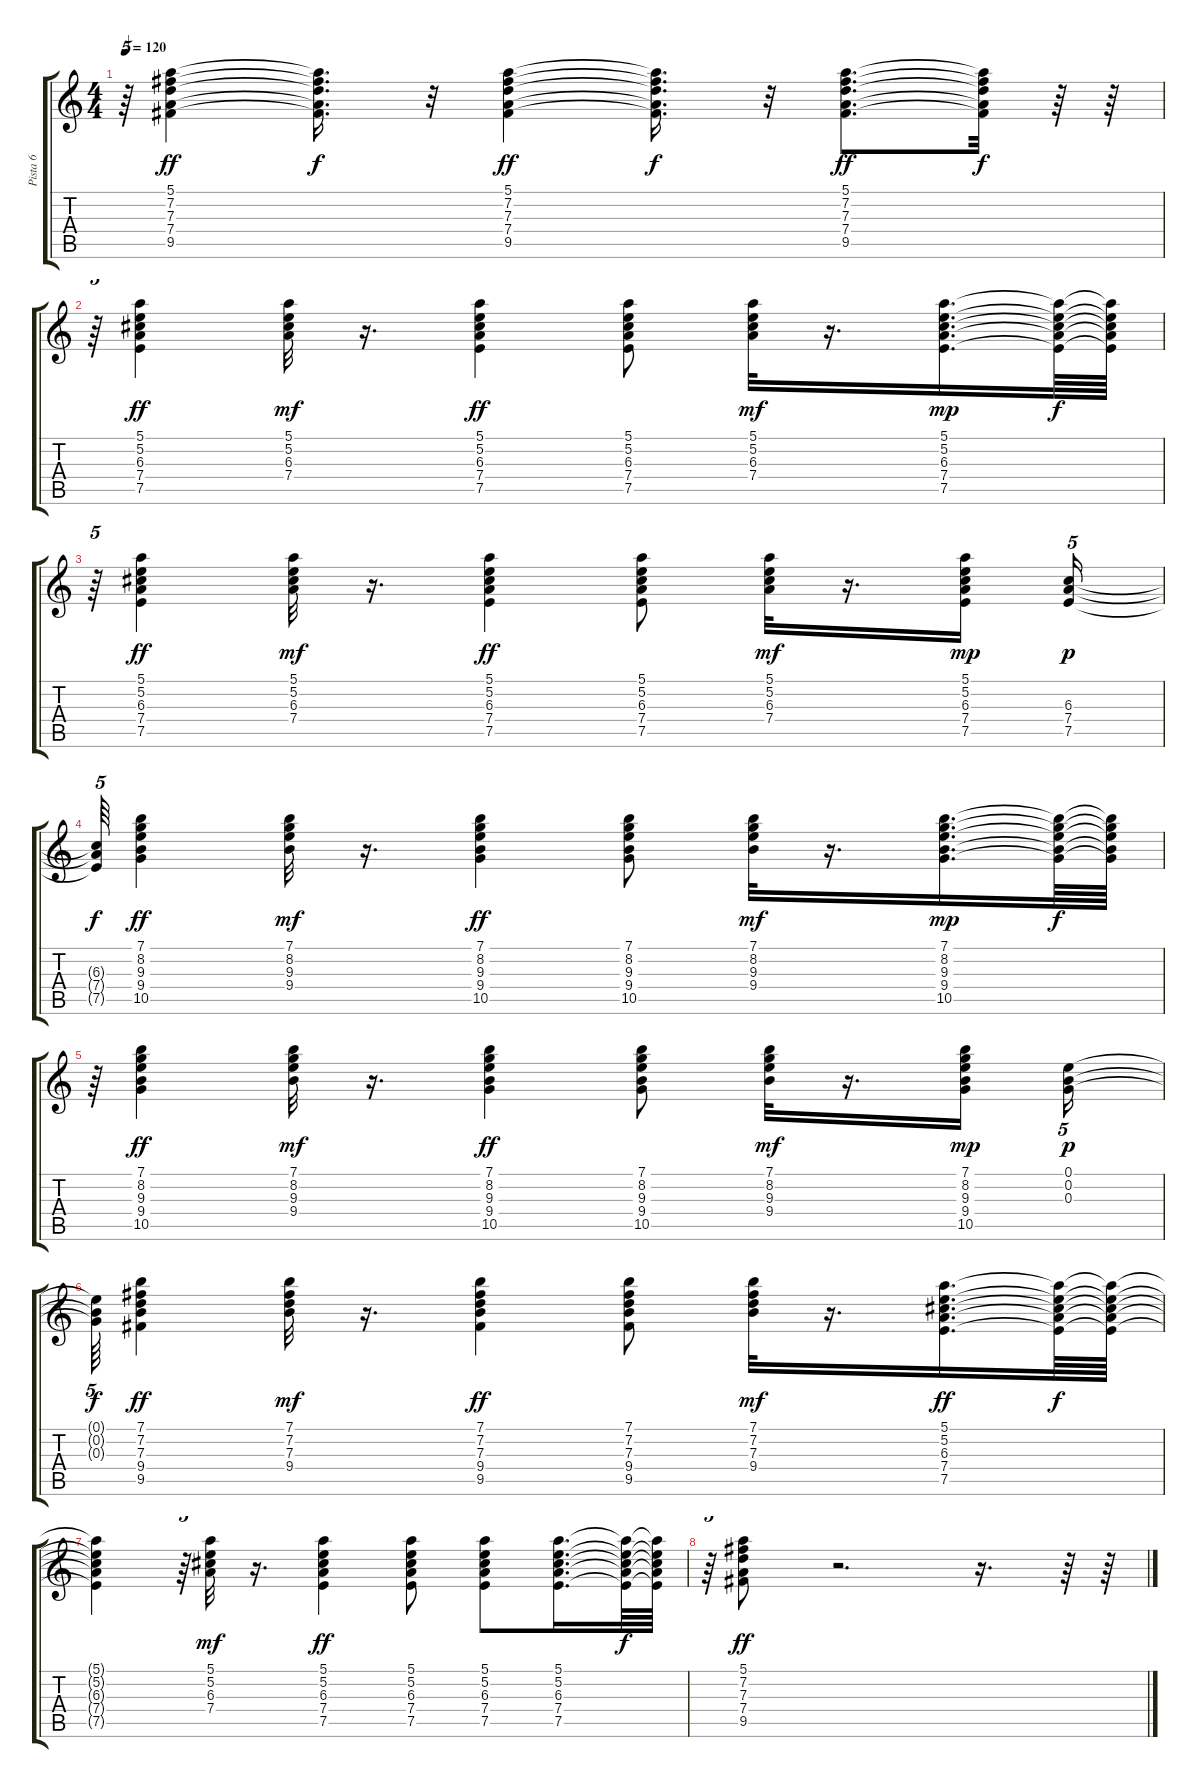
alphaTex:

\track ("Pista 6" "Pista 6") {instrument acousticguitarnylon}
\staff {score tabs}
\tuning (E4 B3 G3 D3 A2 E2) {hide}
\ts (4 4)
\tempo 120
\clef g2
\ks c
r.64{tu (5 4) dy ff} (5.1 7.2 7.3 7.4 9.5).4 (5.1{t} 7.2{t} 7.3{t} 7.4{t} 9.5{t}).16{d dy f} r.32 (5.1 7.2 7.3 7.4 9.5).4{dy ff} (5.1{t} 7.2{t} 7.3{t} 7.4{t} 9.5{t}).16{d dy f} r.32 (5.1 7.2 7.3 7.4 9.5).8{d dy ff} (5.1{t} 7.2{t} 7.3{t} 7.4{t} 9.5{t}).32{dy f} r.64 r.64 |
r.64{tu (5 4)} (5.1 5.2 6.3 7.4 7.5).4{dy ff} (5.1 5.2 6.3 7.4).32{dy mf} r.16{d} (5.1 5.2 6.3 7.4 7.5).4{dy ff} (5.1 5.2 6.3 7.4 7.5).8 (5.1 5.2 6.3 7.4).32{dy mf} r.16{d} (5.1 5.2 6.3 7.4 7.5).16{d dy mp} (5.1{t} 5.2{t} 6.3{t} 7.4{t} 7.5{t}).64{dy f} (5.1{t} 5.2{t} 6.3{t} 7.4{t} 7.5{t}).64 |
r.64{tu (5 4)} (5.1 5.2 6.3 7.4 7.5).4{dy ff} (5.1 5.2 6.3 7.4).32{dy mf} r.16{d} (5.1 5.2 6.3 7.4 7.5).4{dy ff} (5.1 5.2 6.3 7.4 7.5).8 (5.1 5.2 6.3 7.4).32{dy mf} r.16{d} (5.1 5.2 6.3 7.4 7.5).16{dy mp} (6.3 7.4 7.5).16{tu (5 4) dy p} |
(6.3{t} 7.4{t} 7.5{t}).64{tu (5 4) dy f} (7.1 8.2 9.3 9.4 10.5).4{dy ff} (7.1 8.2 9.3 9.4).32{dy mf} r.16{d} (7.1 8.2 9.3 9.4 10.5).4{dy ff} (7.1 8.2 9.3 9.4 10.5).8 (7.1 8.2 9.3 9.4).32{dy mf} r.16{d} (7.1 8.2 9.3 9.4 10.5).16{d dy mp} (7.1{t} 8.2{t} 9.3{t} 9.4{t} 10.5{t}).64{dy f} (7.1{t} 8.2{t} 9.3{t} 9.4{t} 10.5{t}).64 |
r.64{tu (5 4)} (7.1 8.2 9.3 9.4 10.5).4{dy ff} (7.1 8.2 9.3 9.4).32{dy mf} r.16{d} (7.1 8.2 9.3 9.4 10.5).4{dy ff} (7.1 8.2 9.3 9.4 10.5).8 (7.1 8.2 9.3 9.4).32{dy mf} r.16{d} (7.1 8.2 9.3 9.4 10.5).16{dy mp} (0.1 0.2 0.3).16{tu (5 4) dy p} |
(0.1{t} 0.2{t} 0.3{t}).64{tu (5 4) dy f} (7.1 7.2 7.3 9.4 9.5).4{dy ff} (7.1 7.2 7.3 9.4).32{dy mf} r.16{d} (7.1 7.2 7.3 9.4 9.5).4{dy ff} (7.1 7.2 7.3 9.4 9.5).8 (7.1 7.2 7.3 9.4).32{dy mf} r.16{d} (5.1 5.2 6.3 7.4 7.5).16{d dy ff} (5.1{t} 5.2{t} 6.3{t} 7.4{t} 7.5{t}).64{dy f} (5.1{t} 5.2{t} 6.3{t} 7.4{t} 7.5{t}).64 |
(5.1{t} 5.2{t} 6.3{t} 7.4{t} 7.5{t}).4 r.64{tu (5 4)} (5.1 5.2 6.3 7.4).32{dy mf} r.16{d} (5.1 5.2 6.3 7.4 7.5).4{dy ff} (5.1 5.2 6.3 7.4 7.5).8 (5.1 5.2 6.3 7.4 7.5).8 (5.1 5.2 6.3 7.4 7.5).16{d} (5.1{t} 5.2{t} 6.3{t} 7.4{t} 7.5{t}).64{dy f} (5.1{t} 5.2{t} 6.3{t} 7.4{t} 7.5{t}).64 |
r.64{tu (5 4)} (5.1 7.2 7.3 7.4 9.5).8{dy ff} r.2{d} r.16{d} r.64 r.64
